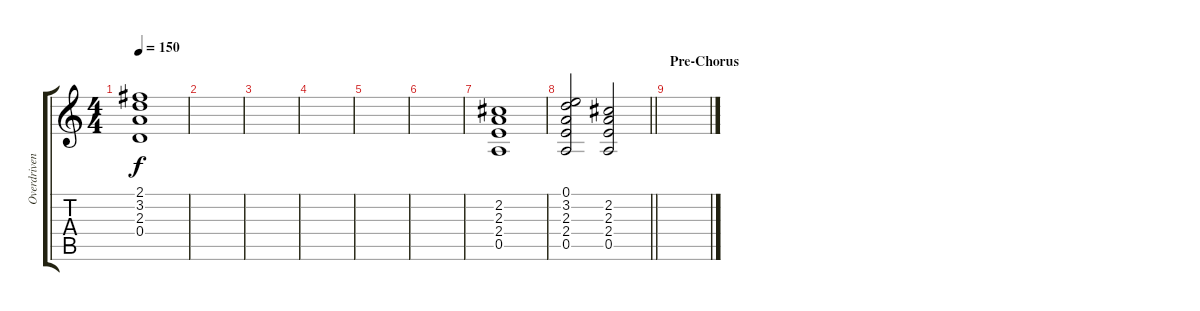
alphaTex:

\track ("Overdriven Guitar" "Overdriven") {instrument overdrivenguitar}
\staff {score tabs}
\tuning (E4 B3 G3 D3 A2 E2) {hide}
\ts (4 4)
\tempo 150
\clef g2
\ks c
(2.1 3.2 2.3 0.4).1{dy f} |
|
|
|
|
|
(2.2 2.3 2.4 0.5).1 |
\barLineRight lightlight
(0.1 3.2 2.3 2.4 0.5).2 (2.2 2.3 2.4 0.5).2 |
\section ("" "Pre-Chorus")
